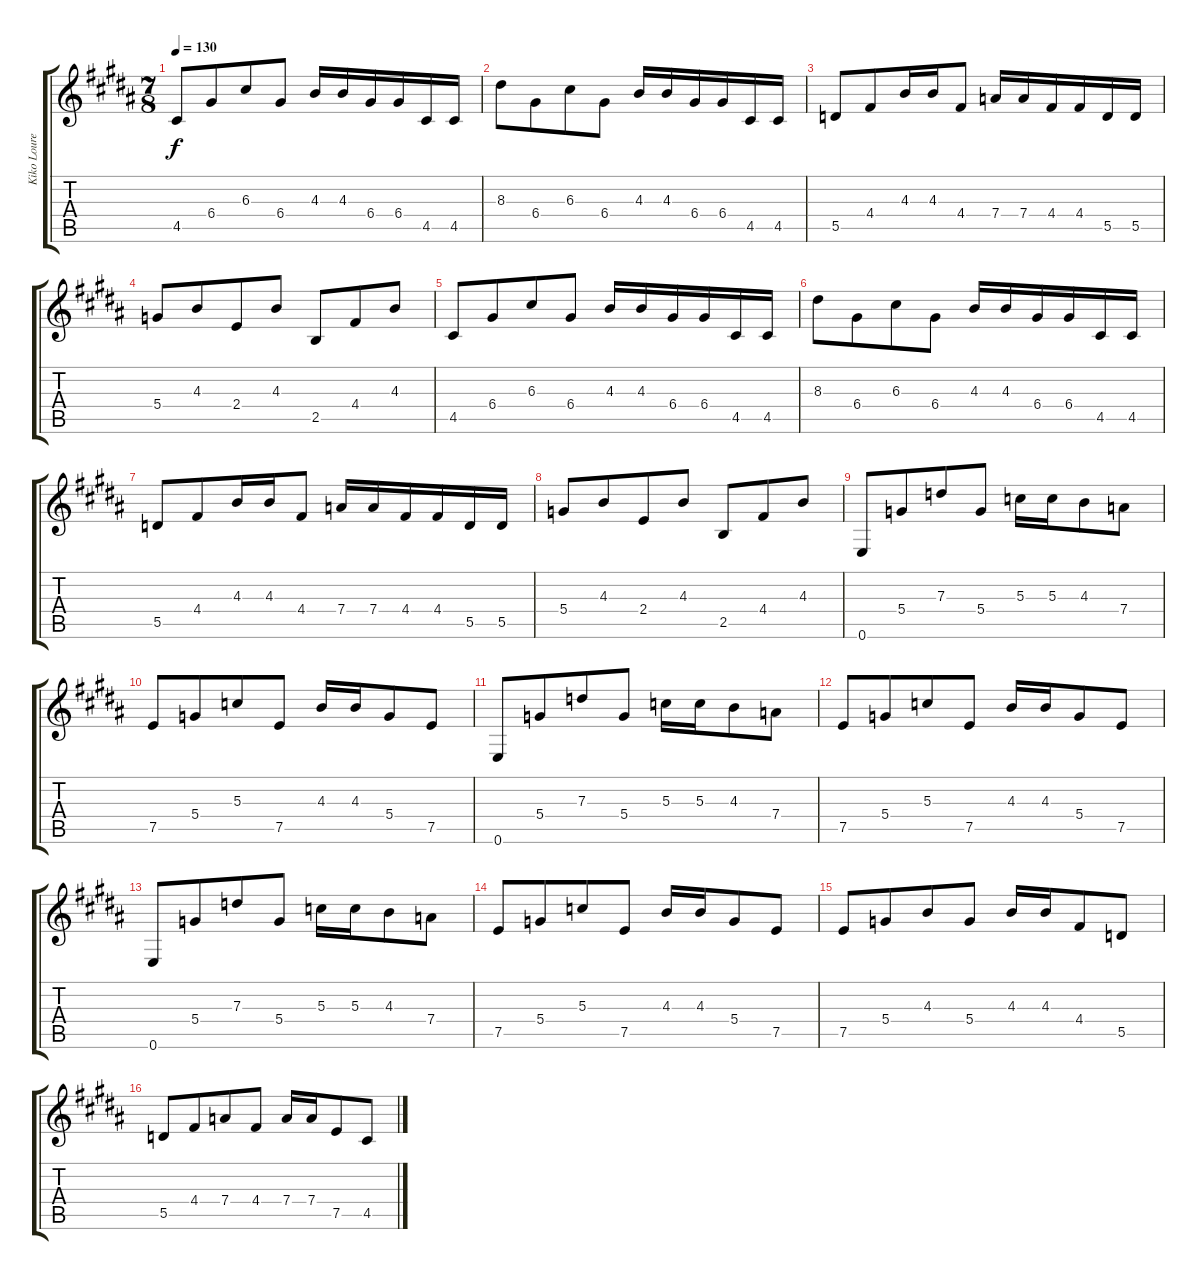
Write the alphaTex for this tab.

\track ("Kiko Loureiro/Rafael Bittencourt" "Kiko Loure") {instrument overdrivenguitar}
\staff {score tabs}
\tuning (E4 B3 G3 D3 A2 E2) {hide}
\ts (7 8)
\tempo 130
\clef g2
\ks b
4.5.8{dy f} 6.4.8 6.3.8 6.4.8 4.3.16 4.3.16 6.4.16 6.4.16 4.5.16 4.5.16 |
8.3.8 6.4.8 6.3.8 6.4.8 4.3.16 4.3.16 6.4.16 6.4.16 4.5.16 4.5.16 |
5.5.8 4.4.8 4.3.16 4.3.16 4.4.8 7.4.16 7.4.16 4.4.16 4.4.16 5.5.16 5.5.16 |
5.4.8 4.3.8 2.4.8 4.3.8 2.5.8 4.4.8 4.3.8 |
4.5.8 6.4.8 6.3.8 6.4.8 4.3.16 4.3.16 6.4.16 6.4.16 4.5.16 4.5.16 |
8.3.8 6.4.8 6.3.8 6.4.8 4.3.16 4.3.16 6.4.16 6.4.16 4.5.16 4.5.16 |
5.5.8 4.4.8 4.3.16 4.3.16 4.4.8 7.4.16 7.4.16 4.4.16 4.4.16 5.5.16 5.5.16 |
5.4.8 4.3.8 2.4.8 4.3.8 2.5.8 4.4.8 4.3.8 |
0.6.8 5.4.8 7.3.8 5.4.8 5.3.16 5.3.16 4.3.8 7.4.8 |
7.5.8 5.4.8 5.3.8 7.5.8 4.3.16 4.3.16 5.4.8 7.5.8 |
0.6.8 5.4.8 7.3.8 5.4.8 5.3.16 5.3.16 4.3.8 7.4.8 |
7.5.8 5.4.8 5.3.8 7.5.8 4.3.16 4.3.16 5.4.8 7.5.8 |
0.6.8 5.4.8 7.3.8 5.4.8 5.3.16 5.3.16 4.3.8 7.4.8 |
7.5.8 5.4.8 5.3.8 7.5.8 4.3.16 4.3.16 5.4.8 7.5.8 |
7.5.8 5.4.8 4.3.8 5.4.8 4.3.16 4.3.16 4.4.8 5.5.8 |
5.5.8 4.4.8 7.4.8 4.4.8 7.4.16 7.4.16 7.5.8 4.5.8
